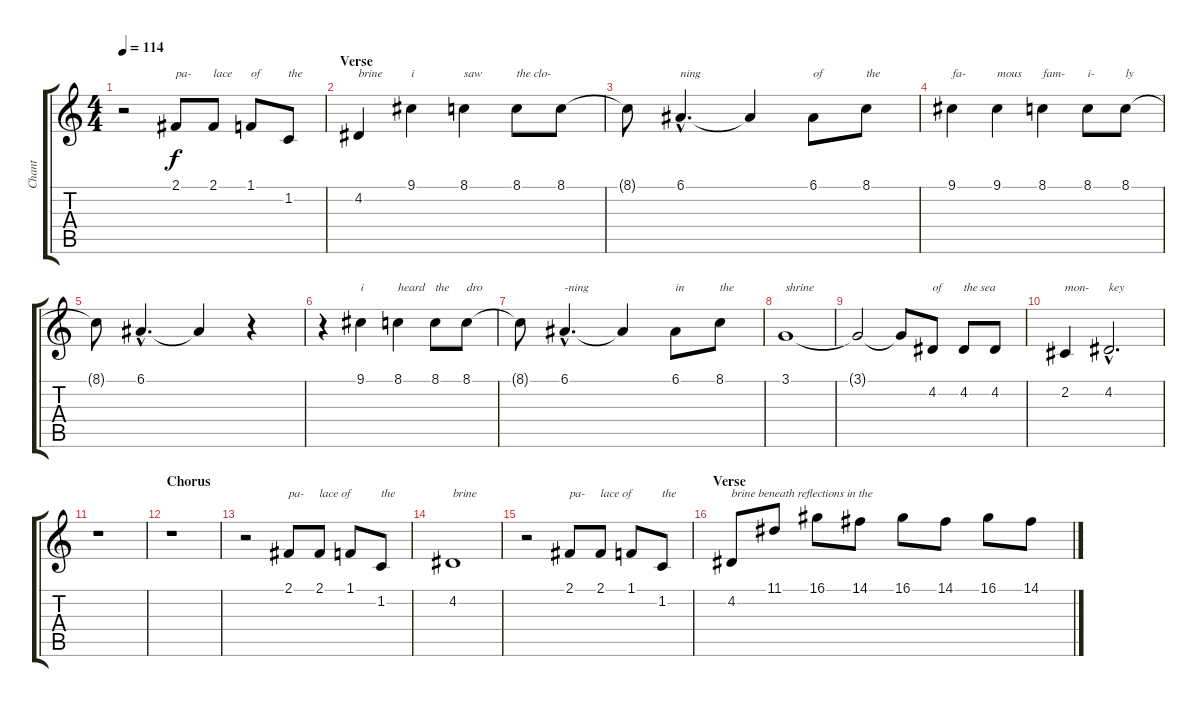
\track ("Chant" "Chant") {instrument choiraahs}
\staff {score tabs}
\tuning (E4 B3 G3 D3 A2 E2) {hide}
\ts (4 4)
\tempo 114
\clef g2
\ks c
r.2{dy f} 2.1.8{txt "pa-"} 2.1.8{txt "lace"} 1.1.8{txt "of"} 1.2.8{txt "the"} |
\section ("" "Verse")
4.2.4{txt "brine"} 9.1.4{txt "i"} 8.1.4{txt "saw"} 8.1.8{txt "the clo-"} 8.1.8 |
8.1{t}.8 6.1{hac}.4{d txt "ning"} 6.1{t}.4 6.1.8{txt "of"} 8.1.8{txt "the"} |
9.1.4{txt "fa-"} 9.1.4{txt "mous"} 8.1.4{txt "fam-"} 8.1.8{txt "i-"} 8.1.8{txt "ly"} |
8.1{t}.8 6.1{hac}.4{d} 6.1{t}.4 r.4 |
r.4 9.1.4{txt "i"} 8.1.4{txt "heard"} 8.1.8{txt "the"} 8.1.8{txt "dro"} |
8.1{t}.8 6.1{hac}.4{d txt "-ning"} 6.1{t}.4 6.1.8{txt "in"} 8.1.8{txt "the"} |
3.1.1{txt "shrine"} |
3.1{t}.2 3.1{t}.8 4.2.8{txt "of"} 4.2.8{txt "the sea"} 4.2.8 |
2.2.4{txt "mon-"} 4.2{hac}.2{d txt "key"} |
r.1 |
\section ("" "Chorus")
r.1 |
r.2 2.1.8{txt "pa-"} 2.1.8{txt "lace of"} 1.1.8 1.2.8{txt "the"} |
4.2.1{txt "brine"} |
r.2 2.1.8{txt "pa-"} 2.1.8{txt "lace of"} 1.1.8 1.2.8{txt "the"} |
\section ("" "Verse")
4.2.8{txt "brine beneath reflections in the"} 11.1.8 16.1.8 14.1.8 16.1.8 14.1.8 16.1.8 14.1.8
